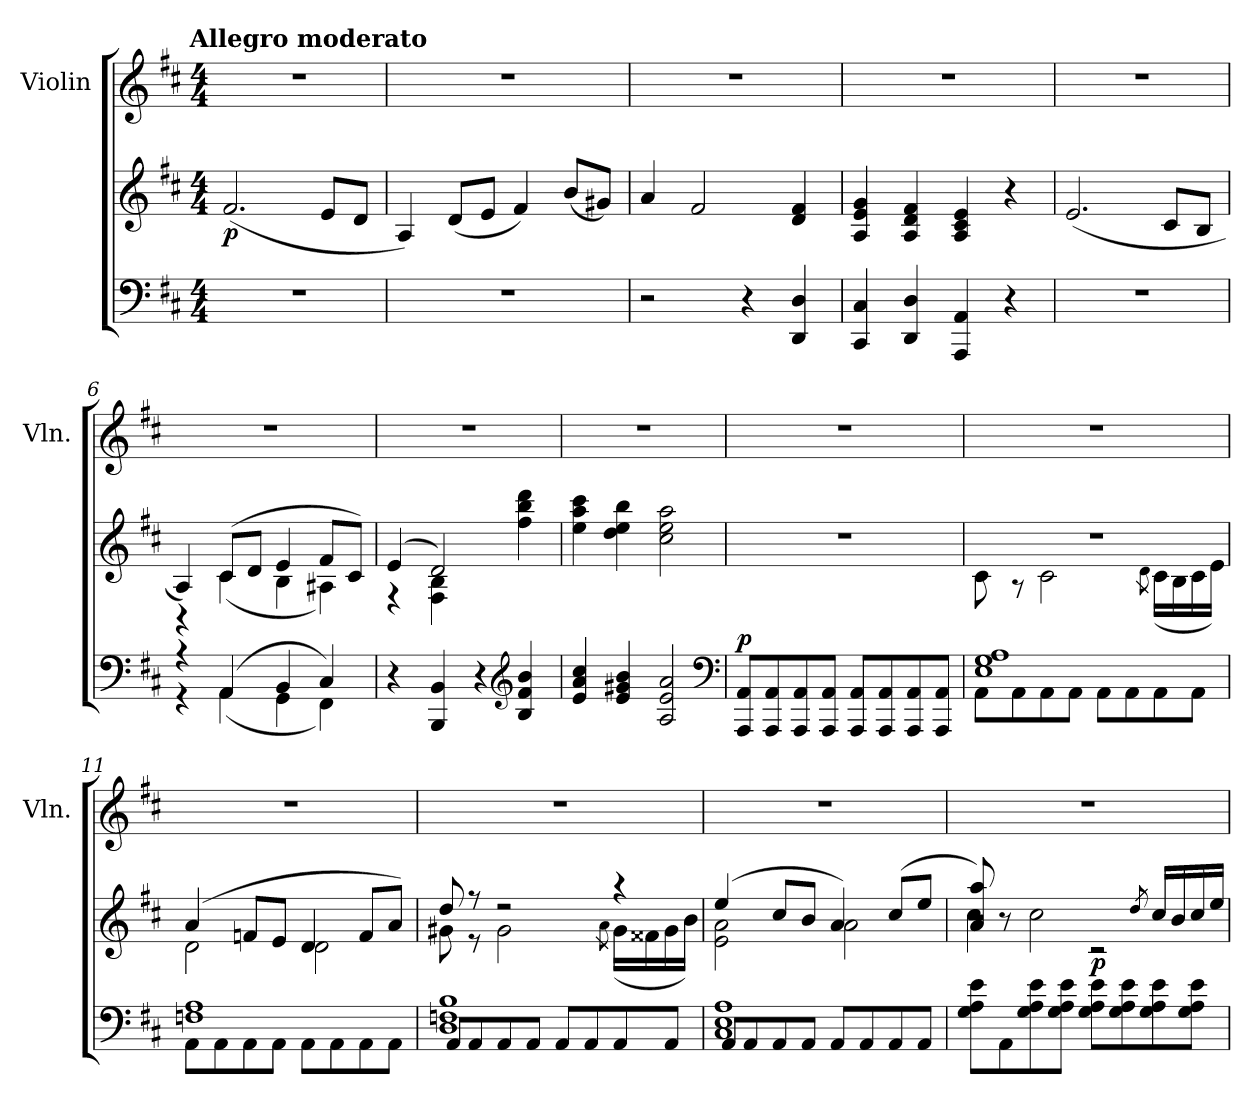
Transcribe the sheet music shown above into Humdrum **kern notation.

**kern	**kern	**dynam	**kern
*part2	*part2	*part2	*part1
*staff3	*staff2	*staff2/3	*staff1
*	*	*	*I"Violin
*	*	*	*I'Vln.
*clefF4	*clefG2	*	*clefG2
*k[f#c#]	*k[f#c#]	*	*k[f#c#]
!!LO:TX:omd:t=Allegro moderato
*M4/4	*M4/4	*	*M4/4
*MM144	*MM144	*	*MM144
=1	=1	=1	=1
!	!	!LO:DY:b	!
1r	(<2.f#/	p	1r
.	8e/L	.	.
.	8d/J	.	.
=2	=2	=2	=2
1r	4A/)	.	1r
.	(<8d/L	.	.
.	8e/J	.	.
.	4f#/)	.	.
.	(8b/L	.	.
.	8g#X/J)	.	.
=3	=3	=3	=3
2r	4a/	.	1r
.	2f#/	.	.
4r	.	.	.
4DD/ 4D/	4d/ 4f#/	.	.
=4	=4	=4	=4
4CC#/ 4C#/	4A/ 4e/ 4g/	.	1r
4DD/ 4D/	4A/ 4d/ 4f#/	.	.
4AAA/ 4AA/	4A/ 4c#/ 4e/	.	.
4r	4r	.	.
=5	=5	=5	=5
1r	(<2.e/	.	1r
.	8c#/L	.	.
.	8B/J	.	.
!!LO:LB:g=z
=6	=6	=6	=6
*^	*^	*	*
4r	4r	4A/)	4r	.	1r
(>4AA/	(<4AA\	(>8c#/L	(<4c#\	.	.
.	.	8d/J	.	.	.
4BB/	4GG\	4e/	4B\	.	.
4C#/)	4FF#\)	8f#/L	4A#X\)	.	.
.	.	8c#/J)	.	.	.
*v	*v	*	*	*	*
=7	=7	=7	=7	=7
4r	(4e/	4r	.	1r
4BBB/ 4BB/	2d/)	4F#\ 4B\	.	.
4r	.	2ryy	.	.
*clefG2	*	*	*	*
4B/ 4f#/ 4b/	4ff#\ 4bb\ 4ddd\	.	.	.
*	*v	*v	*	*
=8	=8	=8	=8
4e/ 4a/ 4cc#/	4ee\ 4aa\ 4ccc#\	.	1r
4e/ 4g#X/ 4b/	4dd\ 4ee\ 4bb\	.	.
2A/ 2e/ 2a/	2cc#\ 2ee\ 2aa\	.	.
*clefF4	*	*	*
=9	=9	=9	=9
!	!	!LO:DY:a=2	!
8AAA/ 8AA/L	1r	p	1r
8AAA/ 8AA/	.	.	.
8AAA/ 8AA/	.	.	.
8AAA/ 8AA/J	.	.	.
8AAA/ 8AA/L	.	.	.
8AAA/ 8AA/	.	.	.
8AAA/ 8AA/	.	.	.
8AAA/ 8AA/J	.	.	.
!!LO:LB:g=z
=10	=10	=10	=10
*^	*^	*	*
1E 1G 1A	8AA\L	1r	8c#\	.	1r
.	8AA\	.	8r	.	.
.	8AA\	.	2c#\	.	.
.	8AA\J	.	.	.	.
.	8AA\L	.	.	.	.
.	8AA\	.	.	.	.
.	.	.	8qd\	.	.
.	8AA\	.	(<16c#\LL	.	.
.	.	.	16B\	.	.
.	8AA\J	.	16c#\	.	.
.	.	.	16e\JJ)	.	.
=11	=11	=11	=11	=11	=11
1Fn 1A	8AA\L	(>4a/	2d\	.	1r
.	8AA\	.	.	.	.
.	8AA\	8fn/L	.	.	.
.	8AA\J	8e/J	.	.	.
.	8AA\L	4d/	2d\	.	.
.	8AA\	.	.	.	.
.	8AA\	8f/L	.	.	.
.	8AA\J	8a/J)	.	.	.
=12	=12	=12	=12	=12	=12
*	*^	*	*	*	*
1B	1D 1Fn	8AA/L	8dd/	8g#X\	.	1r
.	.	8AA/	8r	8r	.	.
.	.	8AA/	2r	2g#\	.	.
.	.	8AA/J	.	.	.	.
.	.	8AA/L	.	.	.	.
.	.	8AA/	.	.	.	.
.	.	.	.	8qa\	.	.
.	.	8AA/	4r	(>16g#\LL	.	.
.	.	.	.	16f##X\	.	.
.	.	8AA/J	.	16g#\	.	.
.	.	.	.	16b\JJ)	.	.
!!LO:LB:g=z
=13	=13	=13	=13	=13	=13	=13
1A	1C# 1E	8AA/L	(>4ee/	2e\ 2a\	.	1r
.	.	8AA/	.	.	.	.
.	.	8AA/	8cc#/L	.	.	.
.	.	8AA/J	8b/J	.	.	.
.	.	8AA/L	4a/)	2a\	.	.
.	.	8AA/	.	.	.	.
.	.	8AA/	(>8cc#/L	.	.	.
.	.	8AA/J	8ee/J	.	.	.
*v	*v	*v	*	*	*	*
=14	=14	=14	=14	=14
*	*	*^	*	*
8G\ 8A\ 8e\L	8a/ 8aa/)	4cc#\	2r	.	1r
8AA\	8r	.	.	.	.
8G\ 8A\ 8e\	2cc#\	2.ryy	.	.	.
8G\ 8A\ 8e\J	.	.	.	.	.
!	!	!	!	!LO:DY:a=2	!
8G\ 8A\ 8e\L	.	.	2r	p	.
8G\ 8A\ 8e\	.	.	.	.	.
.	8qdd/	.	.	.	.
8G\ 8A\ 8e\	16cc#/LL	.	.	.	.
.	16b/	.	.	.	.
8G\ 8A\ 8e\J	16cc#/	.	.	.	.
.	16ee/JJ	.	.	.	.
*	*v	*v	*v	*	*
=	=	=	=
*-	*-	*-	*-
